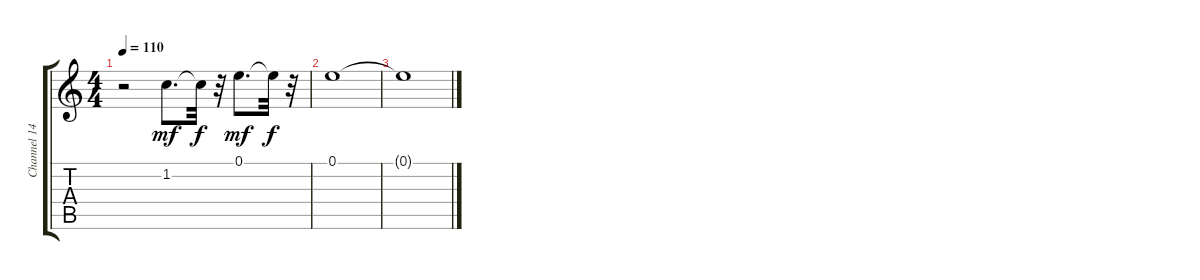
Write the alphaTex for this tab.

\track ("Channel 14" "Channel 14") {instrument electricguitarclean}
\staff {score tabs}
\tuning (E4 B3 G3 D3 A2 E2) {hide}
\ts (4 4)
\tempo 110
\clef g2
\ks c
r.2{dy f} 1.2.8{d dy mf} 1.2{t}.32{dy f} r.32 0.1.8{d dy mf} 0.1{t}.32{dy f} r.32 |
0.1.1 |
0.1{t}.1
